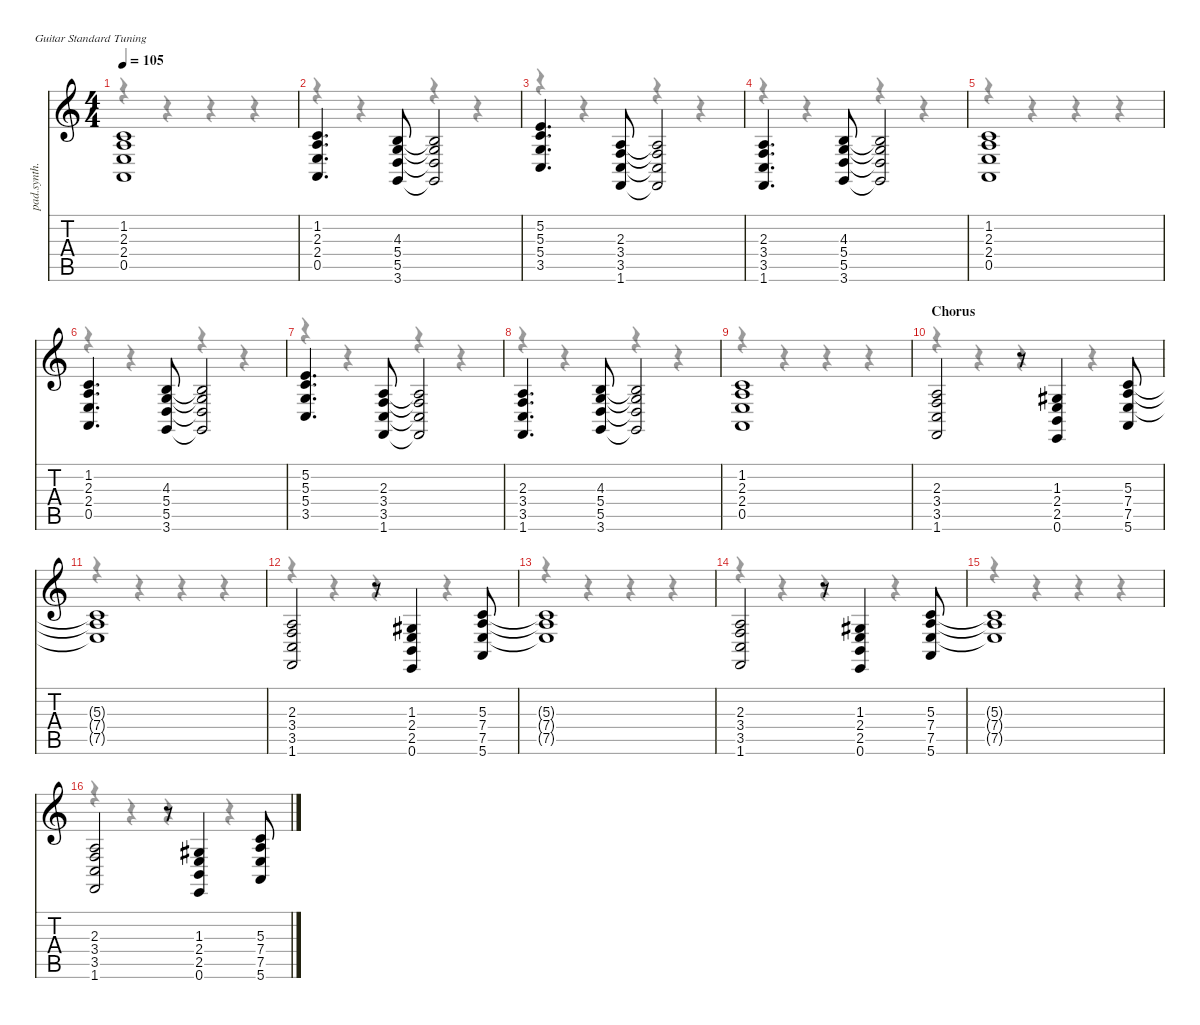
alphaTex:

\defaultSystemsLayout 4
\hideDynamics
\bracketExtendMode nobrackets
\otherSystemsTrackNameOrientation horizontal
\track ("Pad" "pad.synth.") {instrument pad7halo}
\staff {score tabs}
\tuning (E4 B3 G3 D3 A2 E2)
\voice
\ts (4 4)
\tempo 105
\clef g2
\ks c
(1.2 2.3 2.4 0.5).1{dy mf} |
(1.2 2.3 2.4 0.5).4{d} (4.3 5.4 5.5 3.6).8 (4.3{t} 5.4{t} 5.5{t} 3.6{t}).2 |
(5.2 5.3 5.4 3.5).4{d} (2.3 3.4 3.5 1.6).8 (2.3{t} 3.4{t} 3.5{t} 1.6{t}).2 |
(2.3 3.4 3.5 1.6).4{d} (4.3 5.4 5.5 3.6).8 (4.3{t} 5.4{t} 5.5{t} 3.6{t}).2 |
(1.2 2.3 2.4 0.5).1 |
(1.2 2.3 2.4 0.5).4{d} (4.3 5.4 5.5 3.6).8 (4.3{t} 5.4{t} 5.5{t} 3.6{t}).2 |
(5.2 5.3 5.4 3.5).4{d} (2.3 3.4 3.5 1.6).8 (2.3{t} 3.4{t} 3.5{t} 1.6{t}).2 |
(2.3 3.4 3.5 1.6).4{d} (4.3 5.4 5.5 3.6).8 (4.3{t} 5.4{t} 5.5{t} 3.6{t}).2 |
(1.2 2.3 2.4 0.5).1 |
\section ("" "Chorus")
(2.3 3.4 3.5 1.6).2{dy f} r.8 (1.3{acc #} 2.4 2.5 0.6).4 (5.3 7.4 7.5 5.6).8 |
(5.3{t} 7.4{t} 7.5{t}).1 |
(2.3 3.4 3.5 1.6).2 r.8 (1.3{acc #} 2.4 2.5 0.6).4 (5.3 7.4 7.5 5.6).8 |
(5.3{t} 7.4{t} 7.5{t}).1 |
(2.3 3.4 3.5 1.6).2 r.8 (1.3{acc #} 2.4 2.5 0.6).4 (5.3 7.4 7.5 5.6).8 |
(5.3{t} 7.4{t} 7.5{t}).1 |
(2.3 3.4 3.5 1.6).2 r.8 (1.3{acc #} 2.4 2.5 0.6).4 (5.3 7.4 7.5 5.6).8
\voice
\clef g2
\ottava regular
\simile none
\ks c
r.4{dy mf} r.4 r.4 r.4 |
r.4 r.4 r.4 r.4 |
r.4 r.4 r.4 r.4 |
r.4 r.4 r.4 r.4 |
r.4 r.4 r.4 r.4 |
r.4 r.4 r.4 r.4 |
r.4 r.4 r.4 r.4 |
r.4 r.4 r.4 r.4 |
r.4 r.4 r.4 r.4 |
r.4 r.4 r.4 r.4 |
r.4 r.4 r.4 r.4 |
r.4 r.4 r.4 r.4 |
r.4 r.4 r.4 r.4 |
r.4 r.4 r.4 r.4 |
r.4 r.4 r.4 r.4 |
r.4 r.4 r.4 r.4
